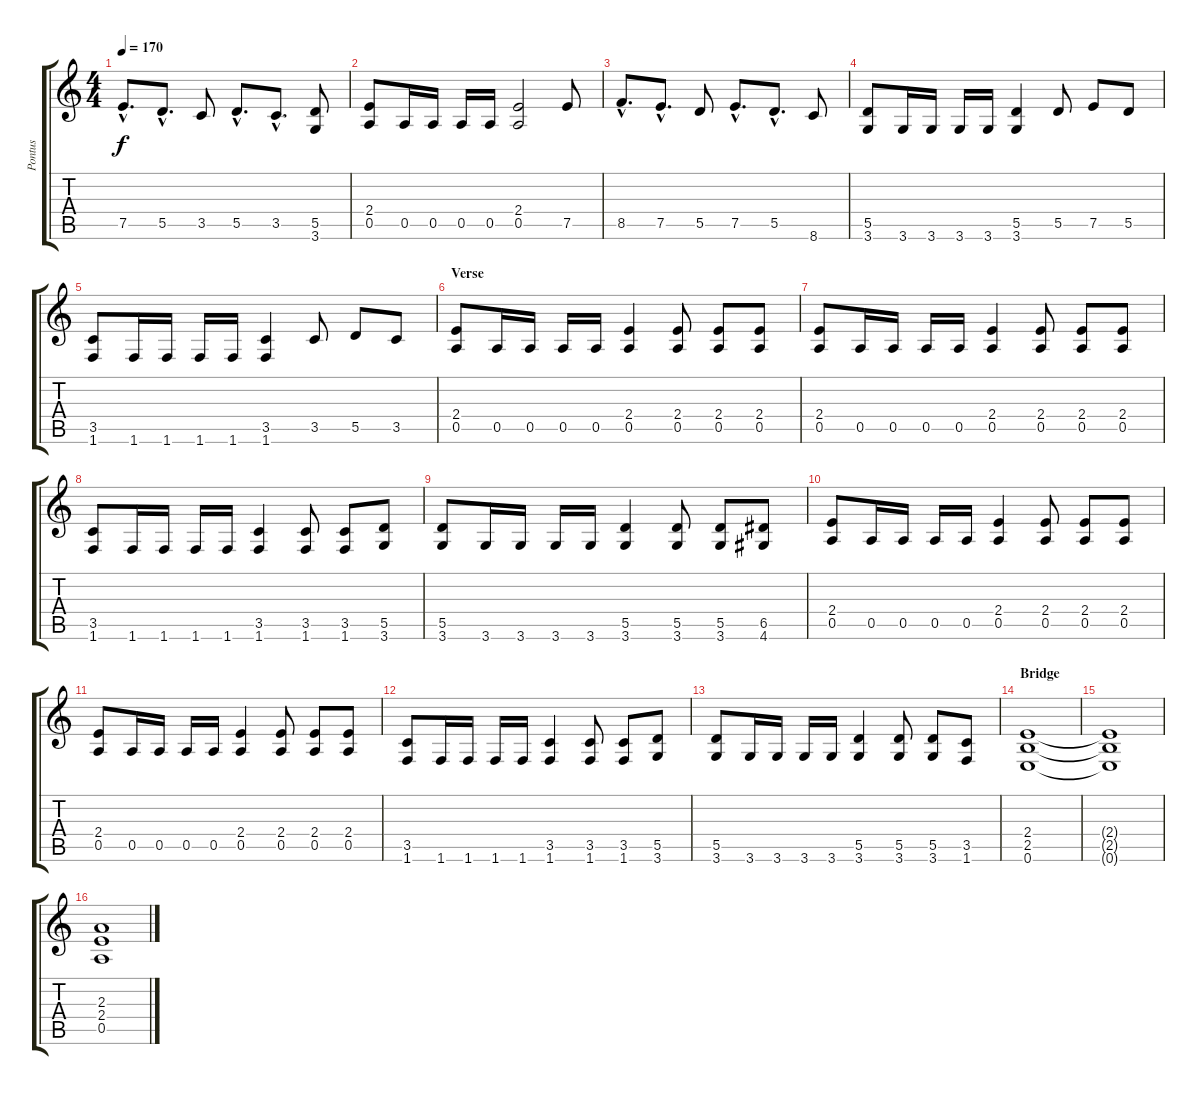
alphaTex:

\track ("Pontus" "Pontus") {instrument distortionguitar}
\staff {score tabs}
\tuning (E4 B3 G3 D3 A2 E2) {hide}
\ts (4 4)
\tempo 170
\clef g2
\ks c
7.5{hac}.8{d dy f} 5.5{hac}.8{d} 3.5.8 5.5{hac}.8{d} 3.5{hac}.8{d} (5.5 3.6).8 |
(2.4 0.5).8 0.5.16 0.5.16 0.5.16 0.5.16 (2.4 0.5).2 7.5.8 |
8.5{hac}.8{d} 7.5{hac}.8{d} 5.5.8 7.5{hac}.8{d} 5.5{hac}.8{d} 8.6.8 |
(5.5 3.6).8 3.6.16 3.6.16 3.6.16 3.6.16 (5.5 3.6).4 5.5.8 7.5.8 5.5.8 |
(3.5 1.6).8 1.6.16 1.6.16 1.6.16 1.6.16 (3.5 1.6).4 3.5.8 5.5.8 3.5.8 |
\section ("" "Verse")
(2.4 0.5).8 0.5.16 0.5.16 0.5.16 0.5.16 (2.4 0.5).4 (2.4 0.5).8 (2.4 0.5).8 (2.4 0.5).8 |
(2.4 0.5).8 0.5.16 0.5.16 0.5.16 0.5.16 (2.4 0.5).4 (2.4 0.5).8 (2.4 0.5).8 (2.4 0.5).8 |
(3.5 1.6).8 1.6.16 1.6.16 1.6.16 1.6.16 (3.5 1.6).4 (3.5 1.6).8 (3.5 1.6).8 (5.5 3.6).8 |
(5.5 3.6).8 3.6.16 3.6.16 3.6.16 3.6.16 (5.5 3.6).4 (5.5 3.6).8 (5.5 3.6).8 (6.5 4.6).8 |
(2.4 0.5).8 0.5.16 0.5.16 0.5.16 0.5.16 (2.4 0.5).4 (2.4 0.5).8 (2.4 0.5).8 (2.4 0.5).8 |
(2.4 0.5).8 0.5.16 0.5.16 0.5.16 0.5.16 (2.4 0.5).4 (2.4 0.5).8 (2.4 0.5).8 (2.4 0.5).8 |
(3.5 1.6).8 1.6.16 1.6.16 1.6.16 1.6.16 (3.5 1.6).4 (3.5 1.6).8 (3.5 1.6).8 (5.5 3.6).8 |
(5.5 3.6).8 3.6.16 3.6.16 3.6.16 3.6.16 (5.5 3.6).4 (5.5 3.6).8 (5.5 3.6).8 (3.5 1.6).8 |
\section ("" "Bridge")
(2.4 2.5 0.6).1 |
(2.4{t} 2.5{t} 0.6{t}).1 |
(2.3 2.4 0.5).1
